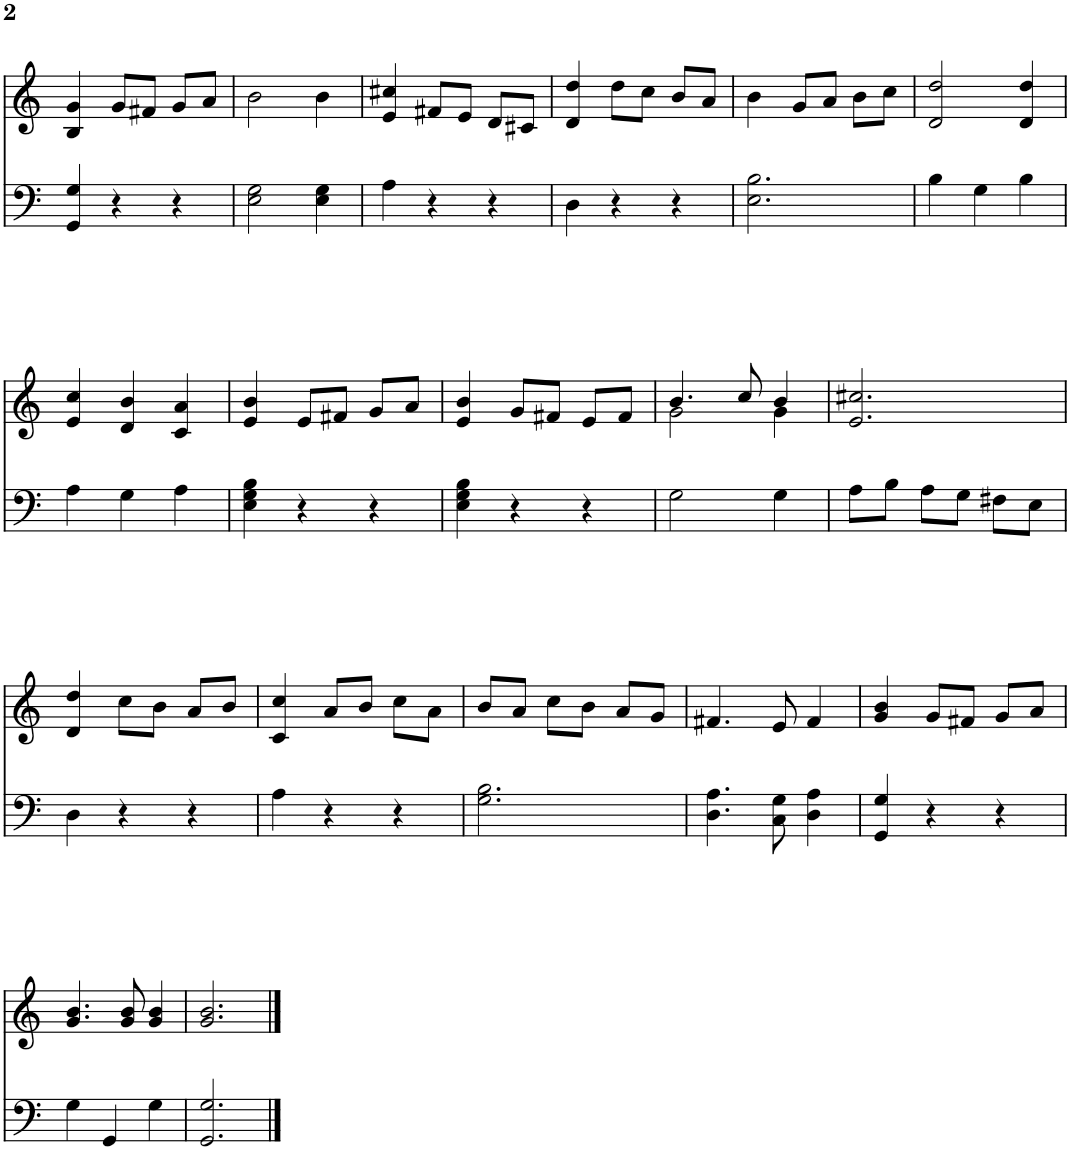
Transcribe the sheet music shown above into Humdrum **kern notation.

**kern	**kern
*part1	*part1
*staff2	*staff1
*I"Laute	*
!!LO:PB:g=z
*clefF4	*clefG2
*k[]	*k[]
*M3/4	*M3/4
=25	=25
4GG/ 4G/	4B/ 4g/
4r	8g/L
.	8f#X/J
4r	8g/L
.	8a/J
=26	=26
2E\ 2G\	2b\
4E\ 4G\	4b\
=27	=27
4A\	4e/ 4cc#X/
4r	8f#X/L
.	8e/J
4r	8d/L
.	8c#X/J
=28	=28
4D\	4d/ 4dd/
4r	8dd\L
.	8cc\J
4r	8b/L
.	8a/J
=29	=29
2.E\ 2.B\	4b\
.	8g/L
.	8a/J
.	8b\L
.	8cc\J
=30	=30
4B\	2d/ 2dd/
4G\	.
4B\	4d/ 4dd/
!!LO:LB:g=z
=31	=31
4A\	4e/ 4cc/
4G\	4d/ 4b/
4A\	4c/ 4a/
=32	=32
4E\ 4G\ 4B\	4e/ 4b/
4r	8e/L
.	8f#X/J
4r	8g/L
.	8a/J
=33	=33
4E\ 4G\ 4B\	4e/ 4b/
4r	8g/L
.	8f#X/J
4r	8e/L
.	8f#/J
=34	=34
*	*^
2G\	4.b/	2g\
.	8cc/	.
4G\	4b/	4g\
*	*v	*v
=35	=35
8A\L	2.e/ 2.cc#X/
8B\J	.
8A\L	.
8G\J	.
8F#X\L	.
8E\J	.
!!LO:LB:g=z
=36	=36
4D\	4d/ 4dd/
4r	8cc\L
.	8b\J
4r	8a/L
.	8b/J
=37	=37
4A\	4c/ 4cc/
4r	8a/L
.	8b/J
4r	8cc\L
.	8a\J
=38	=38
2.G\ 2.B\	8b/L
.	8a/J
.	8cc\L
.	8b\J
.	8a/L
.	8g/J
=39	=39
4.D\ 4.A\	4.f#X/
8C\ 8G\	8e/
4D\ 4A\	4f#/
=40	=40
4GG/ 4G/	4g/ 4b/
4r	8g/L
.	8f#X/J
4r	8g/L
.	8a/J
!!LO:LB:g=z
=41	=41
4G\	4.g/ 4.b/
4GG/	.
.	8g/ 8b/
4G\	4g/ 4b/
=42	=42
2.GG/ 2.G/	2.g/ 2.b/
==	==
*-	*-
